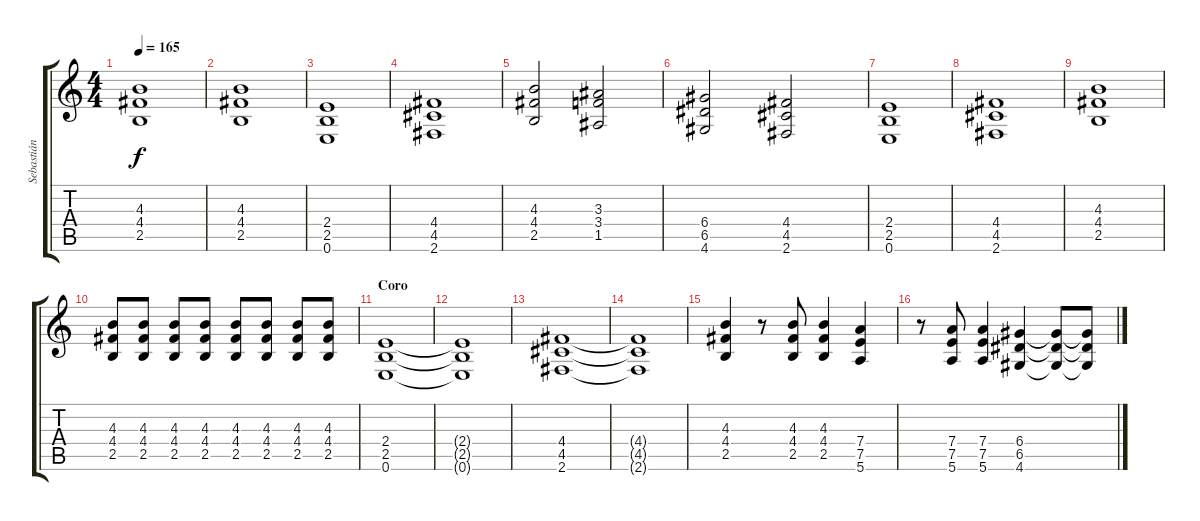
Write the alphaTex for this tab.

\track ("Sebastián \"la mafafa\" Mejía" "Sebastián ") {instrument distortionguitar}
\staff {score tabs}
\tuning (E4 B3 G3 D3 A2 E2) {hide}
\ts (4 4)
\tempo 165
\clef g2
\ks c
(4.3 4.4 2.5).1{dy f} |
(4.3 4.4 2.5).1 |
(2.4 2.5 0.6).1 |
(4.4 4.5 2.6).1 |
(4.3 4.4 2.5).2 (3.3 3.4 1.5).2 |
(6.4 6.5 4.6).2 (4.4 4.5 2.6).2 |
(2.4 2.5 0.6).1 |
(4.4 4.5 2.6).1 |
(4.3 4.4 2.5).1 |
(4.3 4.4 2.5).8 (4.3 4.4 2.5).8 (4.3 4.4 2.5).8 (4.3 4.4 2.5).8 (4.3 4.4 2.5).8 (4.3 4.4 2.5).8 (4.3 4.4 2.5).8 (4.3 4.4 2.5).8 |
\section ("" "Coro")
(2.4 2.5 0.6).1{volume 13} |
(2.4{t} 2.5{t} 0.6{t}).1 |
(4.4 4.5 2.6).1 |
(4.4{t} 4.5{t} 2.6{t}).1 |
(4.3 4.4 2.5).4 r.8 (4.3 4.4 2.5).8 (4.3 4.4 2.5).4 (7.4 7.5 5.6).4 |
r.8 (7.4 7.5 5.6).8 (7.4 7.5 5.6).4 (6.4 6.5 4.6).4 (6.4{t} 6.5{t} 4.6{t}).8 (6.4{t} 6.5{t} 4.6{t}).8
